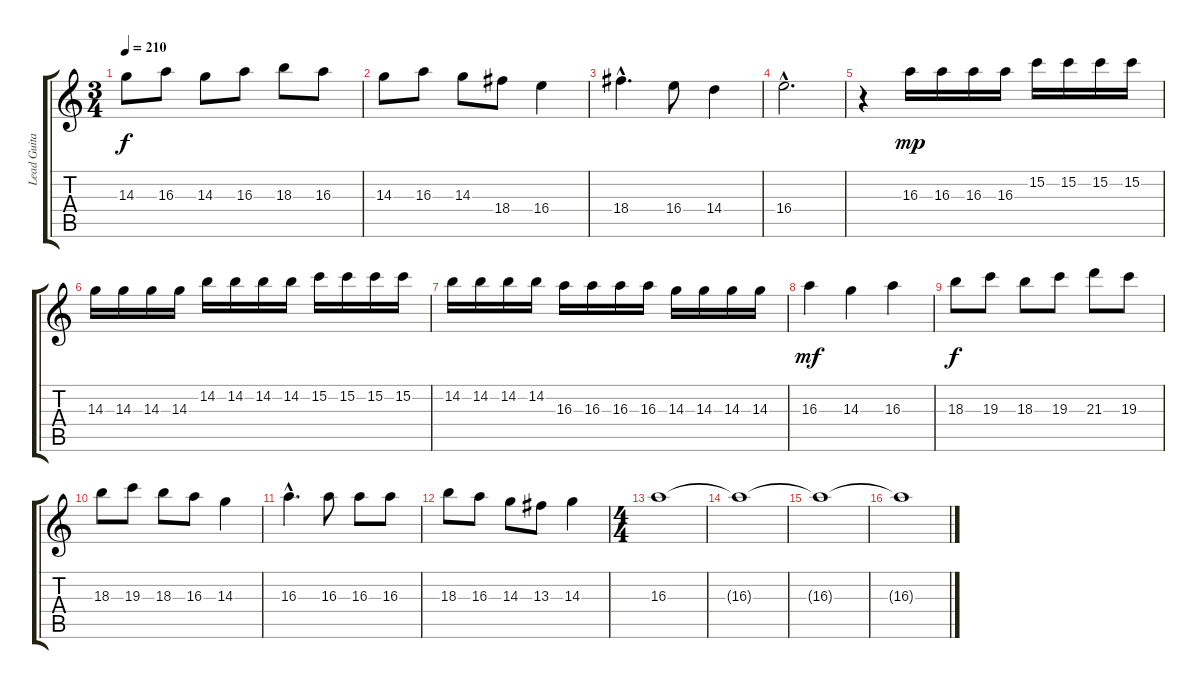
\track ("Lead Guitar" "Lead Guita") {instrument overdrivenguitar}
\staff {score tabs}
\tuning (D4 A3 F3 C3 G2 D2) {hide}
\ts (3 4)
\tempo 210
\clef g2
\ks c
14.3.8{dy f} 16.3.8 14.3.8 16.3.8 18.3.8 16.3.8 |
14.3.8 16.3.8 14.3.8 18.4.8 16.4.4 |
18.4{hac}.4{d} 16.4.8 14.4.4 |
16.4{hac}.2{d} |
r.4 16.3.16{dy mp} 16.3.16 16.3.16 16.3.16 15.2.16 15.2.16 15.2.16 15.2.16 |
14.3.16 14.3.16 14.3.16 14.3.16 14.2.16 14.2.16 14.2.16 14.2.16 15.2.16 15.2.16 15.2.16 15.2.16 |
14.2.16 14.2.16 14.2.16 14.2.16 16.3.16 16.3.16 16.3.16 16.3.16 14.3.16 14.3.16 14.3.16 14.3.16 |
16.3.4{dy mf} 14.3.4 16.3.4 |
18.3.8{dy f} 19.3.8 18.3.8 19.3.8 21.3.8 19.3.8 |
18.3.8 19.3.8 18.3.8 16.3.8 14.3.4 |
16.3{hac}.4{d} 16.3.8 16.3.8 16.3.8 |
18.3.8 16.3.8 14.3.8 13.3.8 14.3.4 |
\ts (4 4)
16.3.1{balance 6} |
16.3{t}.1 |
16.3{t}.1 |
16.3{t}.1
